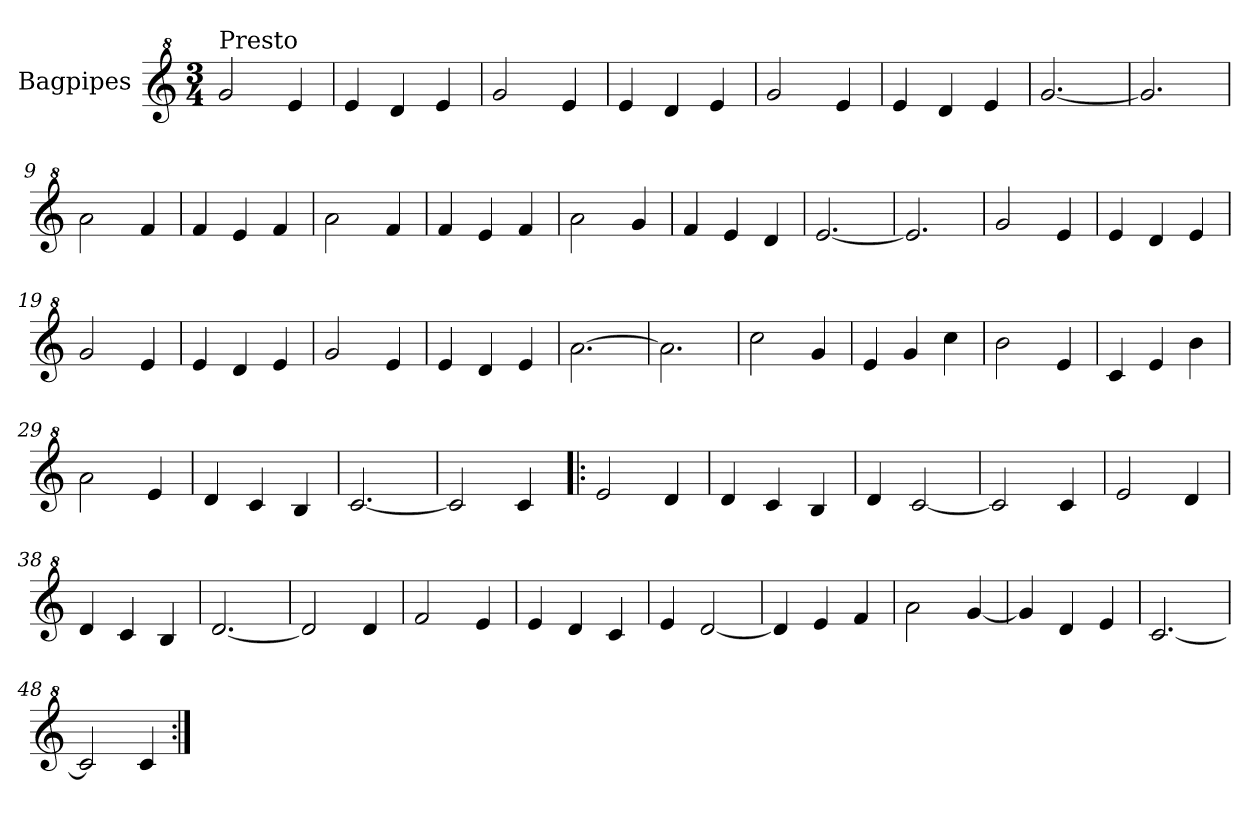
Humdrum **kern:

**kern
*part1
*staff1
*I"Bagpipes
*I'Bag
*clefG^2
*k[]
*C:
*M3/4
=1
!LO:TX:a:t=Presto
2gg/
4ee/
=2
4ee/
4dd/
4ee/
=3
2gg/
4ee/
=4
4ee/
4dd/
4ee/
=5
2gg/
4ee/
=6
4ee/
4dd/
4ee/
=7
[2.gg/
=8
2.gg/]
=9
2aa\
4ff/
=10
4ff/
4ee/
4ff/
=11
2aa\
4ff/
=12
4ff/
4ee/
4ff/
=13
2aa\
4gg/
=14
4ff/
4ee/
4dd/
=15
[2.ee/
!!LO:LB:g=z
=16
2.ee/]
=17
2gg/
4ee/
=18
4ee/
4dd/
4ee/
=19
2gg/
4ee/
=20
4ee/
4dd/
4ee/
=21
2gg/
4ee/
=22
4ee/
4dd/
4ee/
=23
[2.aa\
=24
2.aa\]
=25
2ccc\
4gg/
=26
4ee/
4gg/
4ccc\
=27
2bb\
4ee/
=28
4cc/
4ee/
4bb\
=29
2aa\
4ee/
=30
4dd/
4cc/
4b/
=31
[2.cc/
!!LO:LB:g=z
=32
2cc/]
4cc/
=33!|:
2ee/
4dd/
=34
4dd/
4cc/
4b/
=35
4dd/
[2cc/
=36
2cc/]
4cc/
=37
2ee/
4dd/
=38
4dd/
4cc/
4b/
=39
[2.dd/
=40
2dd/]
4dd/
=41
2ff/
4ee/
=42
4ee/
4dd/
4cc/
=43
4ee/
[2dd/
=44
4dd/]
4ee/
4ff/
=45
2aa\
[4gg/
=46
4gg/]
4dd/
4ee/
!!LO:LB:g=z
=47
[2.cc/
=48
2cc/]
4cc/
=:|!
*-
